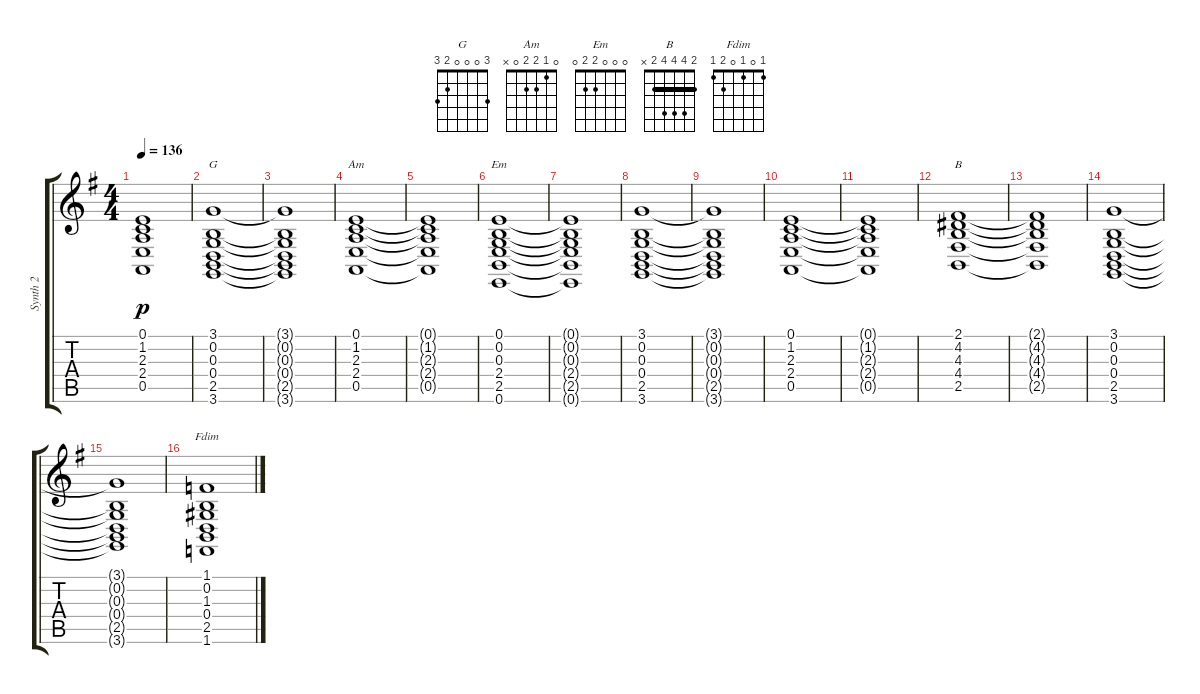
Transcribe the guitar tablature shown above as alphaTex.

\track ("Synth 2" "Synth 2") {instrument stringensemble1}
\staff {score tabs}
\tuning (E4 B3 G3 D3 A2 E2) {hide}
\chord ("G" 3 0 0 0 2 3)
\chord ("Am" 0 1 2 2 0 x)
\chord ("Em" 0 0 0 2 2 0)
\chord ("B" 2 4 4 4 2 x) {barre 2}
\chord ("Fdim" 1 0 1 0 2 1)
\ts (4 4)
\tempo 136
\clef g2
\ks g
(0.1{t} 1.2{t} 2.3{t} 2.4{t} 0.5{t}).1{dy p} |
(3.1 0.2 0.3 0.4 2.5 3.6).1{ch "G"} |
(3.1{t} 0.2{t} 0.3{t} 0.4{t} 2.5{t} 3.6{t}).1 |
(0.1 1.2 2.3 2.4 0.5).1{ch "Am"} |
(0.1{t} 1.2{t} 2.3{t} 2.4{t} 0.5{t}).1 |
(0.1 0.2 0.3 2.4 2.5 0.6).1{ch "Em"} |
(0.1{t} 0.2{t} 0.3{t} 2.4{t} 2.5{t} 0.6{t}).1 |
(3.1 0.2 0.3 0.4 2.5 3.6).1 |
(3.1{t} 0.2{t} 0.3{t} 0.4{t} 2.5{t} 3.6{t}).1 |
(0.1 1.2 2.3 2.4 0.5).1 |
(0.1{t} 1.2{t} 2.3{t} 2.4{t} 0.5{t}).1 |
(2.1 4.2 4.3 4.4 2.5).1{ch "B"} |
(2.1{t} 4.2{t} 4.3{t} 4.4{t} 2.5{t}).1 |
(3.1 0.2 0.3 0.4 2.5 3.6).1 |
(3.1{t} 0.2{t} 0.3{t} 0.4{t} 2.5{t} 3.6{t}).1 |
(1.1 0.2 1.3 0.4 2.5 1.6).1{ch "Fdim"}
